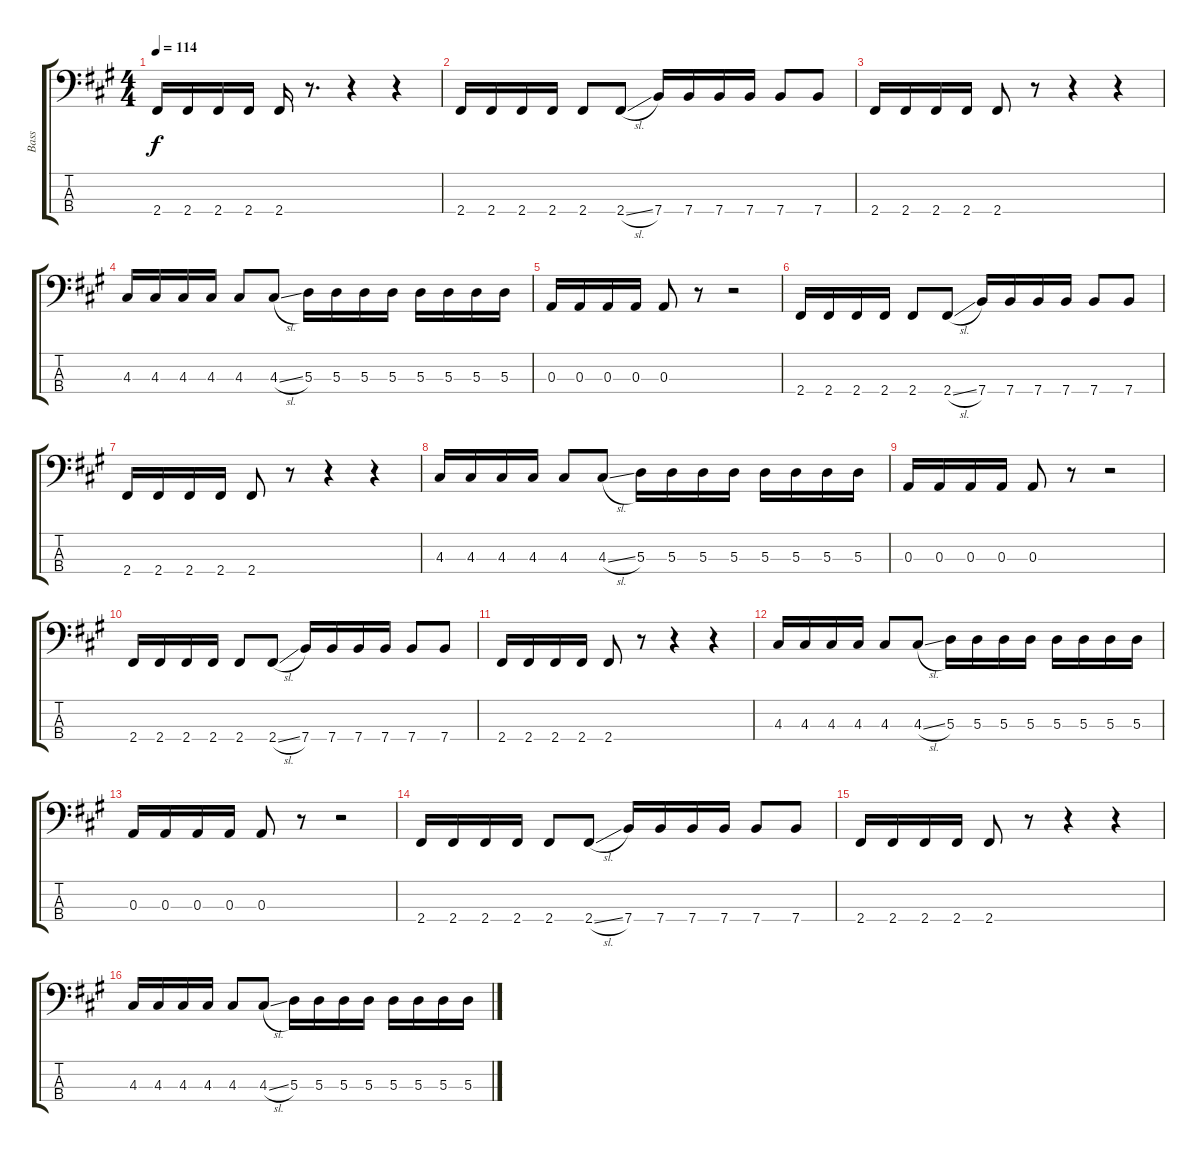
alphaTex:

\track ("Bass" "Bass") {instrument electricbassfinger}
\staff {score tabs}
\tuning (G2 D2 A1 E1) {hide}
\ts (4 4)
\tempo 114
\clef f4
\ks a
2.4.16{dy f} 2.4.16 2.4.16 2.4.16 2.4.16 r.8{d} r.4 r.4 |
2.4.16 2.4.16 2.4.16 2.4.16 2.4.8 2.4{sl}.8 7.4.16 7.4.16 7.4.16 7.4.16 7.4.8 7.4.8 |
2.4.16 2.4.16 2.4.16 2.4.16 2.4.8 r.8 r.4 r.4 |
4.3.16 4.3.16 4.3.16 4.3.16 4.3.8 4.3{sl}.8 5.3.16 5.3.16 5.3.16 5.3.16 5.3.16 5.3.16 5.3.16 5.3.16 |
0.3.16 0.3.16 0.3.16 0.3.16 0.3.8 r.8 r.2 |
2.4.16 2.4.16 2.4.16 2.4.16 2.4.8 2.4{sl}.8 7.4.16 7.4.16 7.4.16 7.4.16 7.4.8 7.4.8 |
2.4.16 2.4.16 2.4.16 2.4.16 2.4.8 r.8 r.4 r.4 |
4.3.16 4.3.16 4.3.16 4.3.16 4.3.8 4.3{sl}.8 5.3.16 5.3.16 5.3.16 5.3.16 5.3.16 5.3.16 5.3.16 5.3.16 |
0.3.16 0.3.16 0.3.16 0.3.16 0.3.8 r.8 r.2 |
2.4.16 2.4.16 2.4.16 2.4.16 2.4.8 2.4{sl}.8 7.4.16 7.4.16 7.4.16 7.4.16 7.4.8 7.4.8 |
2.4.16 2.4.16 2.4.16 2.4.16 2.4.8 r.8 r.4 r.4 |
4.3.16 4.3.16 4.3.16 4.3.16 4.3.8 4.3{sl}.8 5.3.16 5.3.16 5.3.16 5.3.16 5.3.16 5.3.16 5.3.16 5.3.16 |
0.3.16 0.3.16 0.3.16 0.3.16 0.3.8 r.8 r.2 |
2.4.16 2.4.16 2.4.16 2.4.16 2.4.8 2.4{sl}.8 7.4.16 7.4.16 7.4.16 7.4.16 7.4.8 7.4.8 |
2.4.16 2.4.16 2.4.16 2.4.16 2.4.8 r.8 r.4 r.4 |
4.3.16 4.3.16 4.3.16 4.3.16 4.3.8 4.3{sl}.8 5.3.16 5.3.16 5.3.16 5.3.16 5.3.16 5.3.16 5.3.16 5.3.16
